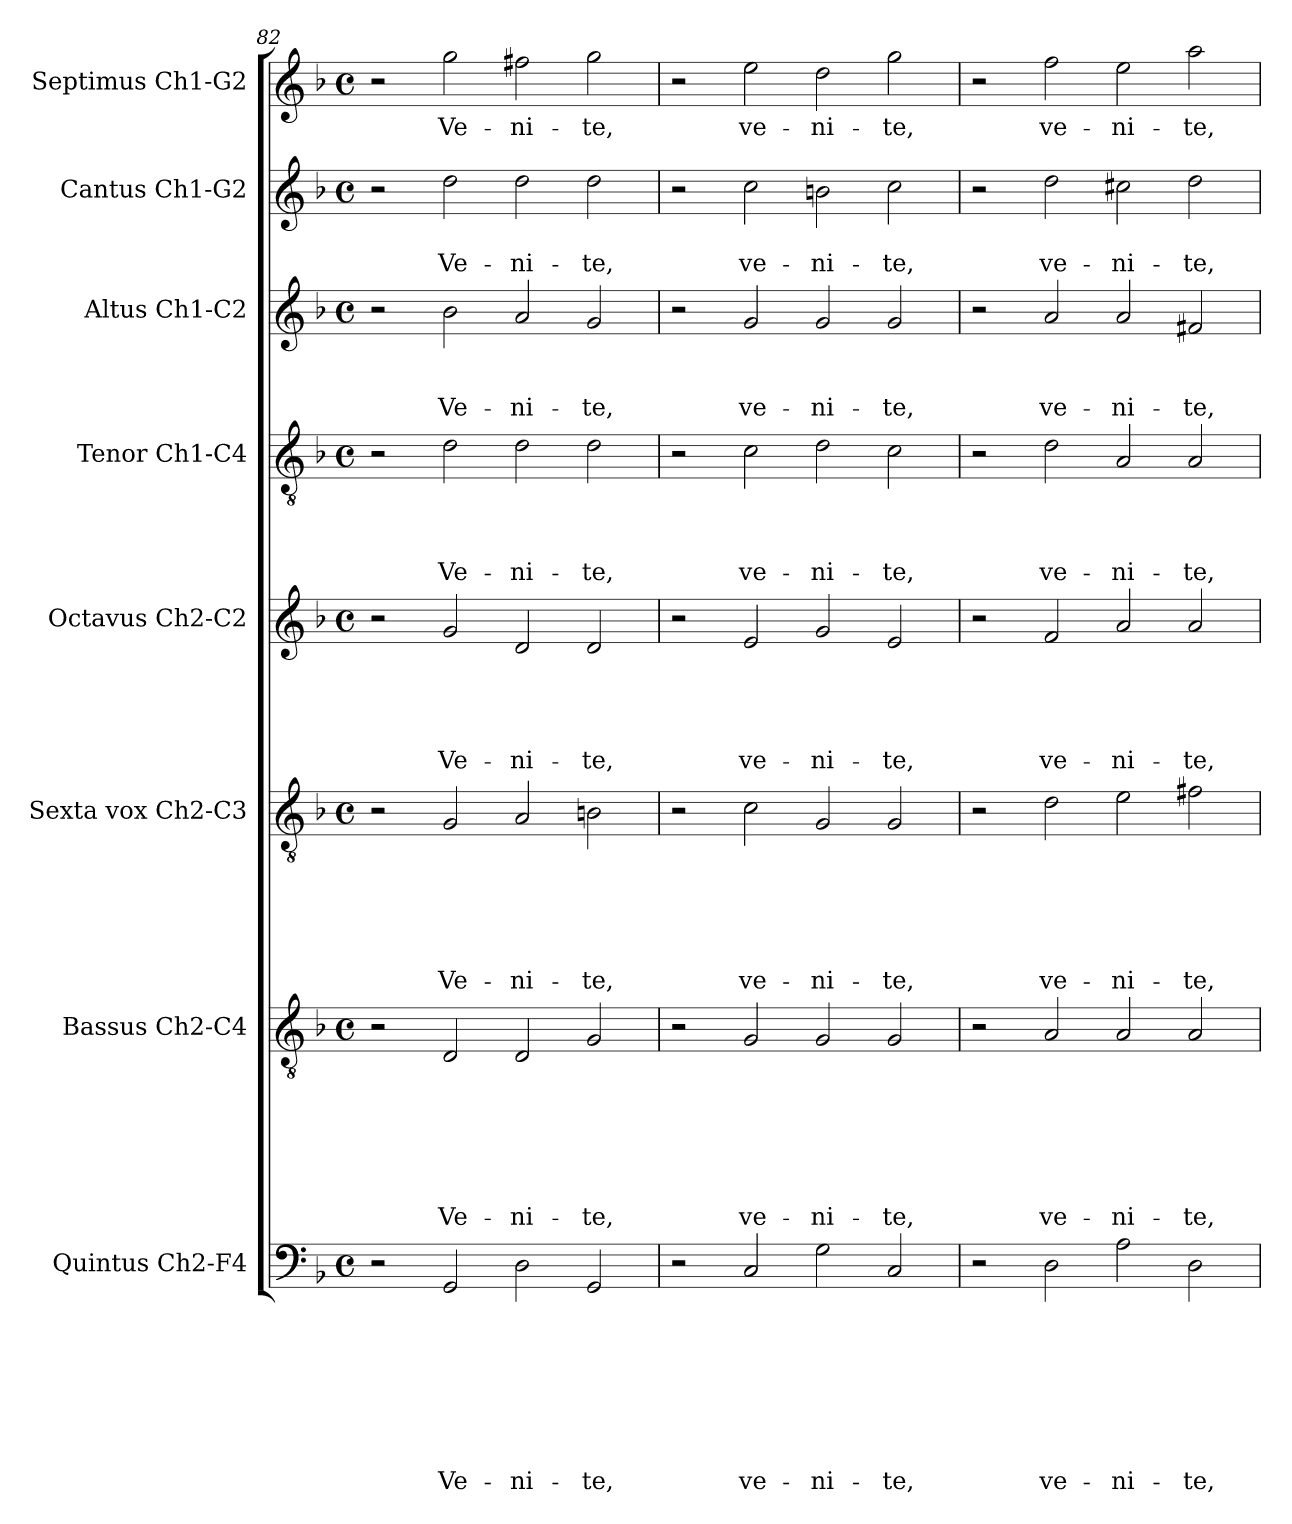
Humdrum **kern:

**kern	**text	**text	**text	**text	**text	**text	**text	**text	**kern	**text	**text	**text	**text	**text	**text	**text	**kern	**text	**text	**text	**text	**text	**text	**kern	**text	**text	**text	**text	**text	**kern	**text	**text	**text	**text	**kern	**text	**text	**text	**kern	**text	**text	**kern	**text
*part8	*part8	*part8	*part8	*part8	*part8	*part8	*part8	*part8	*part7	*part7	*part7	*part7	*part7	*part7	*part7	*part7	*part6	*part6	*part6	*part6	*part6	*part6	*part6	*part5	*part5	*part5	*part5	*part5	*part5	*part4	*part4	*part4	*part4	*part4	*part3	*part3	*part3	*part3	*part2	*part2	*part2	*part1	*part1
*staff8	*staff8	*staff8	*staff8	*staff8	*staff8	*staff8	*staff8	*staff8	*staff7	*staff7	*staff7	*staff7	*staff7	*staff7	*staff7	*staff7	*staff6	*staff6	*staff6	*staff6	*staff6	*staff6	*staff6	*staff5	*staff5	*staff5	*staff5	*staff5	*staff5	*staff4	*staff4	*staff4	*staff4	*staff4	*staff3	*staff3	*staff3	*staff3	*staff2	*staff2	*staff2	*staff1	*staff1
*I"Quintus Ch2-F4	*	*	*	*	*	*	*	*	*I"Bassus Ch2-C4	*	*	*	*	*	*	*	*I"Sexta vox  Ch2-C3	*	*	*	*	*	*	*I"Octavus Ch2-C2	*	*	*	*	*	*I"Tenor Ch1-C4	*	*	*	*	*I"Altus Ch1-C2	*	*	*	*I"Cantus Ch1-G2	*	*	*I"Septimus Ch1-G2	*
*	*	*	*	*	*	*	*	*	*I'B	*	*	*	*	*	*	*	*	*	*	*	*	*	*	*	*	*	*	*	*	*I'T	*	*	*	*	*I'A	*	*	*	*I'C	*	*	*	*
*clefF4	*	*	*	*	*	*	*	*	*clefGv2	*	*	*	*	*	*	*	*clefGv2	*	*	*	*	*	*	*clefG2	*	*	*	*	*	*clefGv2	*	*	*	*	*clefG2	*	*	*	*clefG2	*	*	*clefG2	*
*k[b-]	*	*	*	*	*	*	*	*	*k[b-]	*	*	*	*	*	*	*	*k[b-]	*	*	*	*	*	*	*k[b-]	*	*	*	*	*	*k[b-]	*	*	*	*	*k[b-]	*	*	*	*k[b-]	*	*	*k[b-]	*
*F:	*	*	*	*	*	*	*	*	*F:	*	*	*	*	*	*	*	*F:	*	*	*	*	*	*	*F:	*	*	*	*	*	*F:	*	*	*	*	*F:	*	*	*	*F:	*	*	*F:	*
*M4/4	*	*	*	*	*	*	*	*	*M4/4	*	*	*	*	*	*	*	*M4/4	*	*	*	*	*	*	*M4/4	*	*	*	*	*	*M4/4	*	*	*	*	*M4/4	*	*	*	*M4/4	*	*	*M4/4	*
*met(c)	*	*	*	*	*	*	*	*	*met(c)	*	*	*	*	*	*	*	*met(c)	*	*	*	*	*	*	*met(c)	*	*	*	*	*	*met(c)	*	*	*	*	*met(c)	*	*	*	*met(c)	*	*	*met(c)	*
=82	=82	=82	=82	=82	=82	=82	=82	=82	=82	=82	=82	=82	=82	=82	=82	=82	=82	=82	=82	=82	=82	=82	=82	=82	=82	=82	=82	=82	=82	=82	=82	=82	=82	=82	=82	=82	=82	=82	=82	=82	=82	=82	=82
2r	.	.	.	.	.	.	.	.	2r	.	.	.	.	.	.	.	2r	.	.	.	.	.	.	2r	.	.	.	.	.	2r	.	.	.	.	2r	.	.	.	2r	.	.	2r	.
!	!	!	!	!	!	!	!	!LO:LY:b	!	!	!	!	!	!	!	!LO:LY:b	!	!	!	!	!	!	!LO:LY:b	!	!	!	!	!	!LO:LY:b	!	!	!	!	!LO:LY:b	!	!	!	!LO:LY:b	!	!	!LO:LY:b	!	!LO:LY:b
2GG/	.	.	.	.	.	.	.	Ve-	2D/	.	.	.	.	.	.	Ve-	2G/	.	.	.	.	.	Ve-	2g/	.	.	.	.	Ve-	2d\	.	.	.	Ve-	2b-\	.	.	Ve-	2dd\	.	Ve-	2gg\	Ve-
!	!	!	!	!	!	!	!	!LO:LY:b	!	!	!	!	!	!	!	!LO:LY:b	!	!	!	!	!	!	!LO:LY:b	!	!	!	!	!	!LO:LY:b	!	!	!	!	!LO:LY:b	!	!	!	!LO:LY:b	!	!	!LO:LY:b	!	!LO:LY:b
2D\	.	.	.	.	.	.	.	-ni-	2D/	.	.	.	.	.	.	-ni-	2A/	.	.	.	.	.	-ni-	2d/	.	.	.	.	-ni-	2d\	.	.	.	-ni-	2a/	.	.	-ni-	2dd\	.	-ni-	2ff#X\	-ni-
!	!	!	!	!	!	!	!	!LO:LY:b	!	!	!	!	!	!	!	!LO:LY:b	!	!	!	!	!	!	!LO:LY:b	!	!	!	!	!	!LO:LY:b	!	!	!	!	!LO:LY:b	!	!	!	!LO:LY:b	!	!	!LO:LY:b	!	!LO:LY:b
2GG/	.	.	.	.	.	.	.	-te,	2G/	.	.	.	.	.	.	-te,	2Bn\	.	.	.	.	.	-te,	2d/	.	.	.	.	-te,	2d\	.	.	.	-te,	2g/	.	.	-te,	2dd\	.	-te,	2gg\	-te,
!!LO:LB:g=z
=83	=83	=83	=83	=83	=83	=83	=83	=83	=83	=83	=83	=83	=83	=83	=83	=83	=83	=83	=83	=83	=83	=83	=83	=83	=83	=83	=83	=83	=83	=83	=83	=83	=83	=83	=83	=83	=83	=83	=83	=83	=83	=83	=83
2r	.	.	.	.	.	.	.	.	2r	.	.	.	.	.	.	.	2r	.	.	.	.	.	.	2r	.	.	.	.	.	2r	.	.	.	.	2r	.	.	.	2r	.	.	2r	.
!	!	!	!	!	!	!	!	!LO:LY:b	!	!	!	!	!	!	!	!LO:LY:b	!	!	!	!	!	!	!LO:LY:b	!	!	!	!	!	!LO:LY:b	!	!	!	!	!LO:LY:b	!	!	!	!LO:LY:b	!	!	!LO:LY:b	!	!LO:LY:b
2C/	.	.	.	.	.	.	.	ve-	2G/	.	.	.	.	.	.	ve-	2c\	.	.	.	.	.	ve-	2e/	.	.	.	.	ve-	2c\	.	.	.	ve-	2g/	.	.	ve-	2cc\	.	ve-	2ee\	ve-
!	!	!	!	!	!	!	!	!LO:LY:b	!	!	!	!	!	!	!	!LO:LY:b	!	!	!	!	!	!	!LO:LY:b	!	!	!	!	!	!LO:LY:b	!	!	!	!	!LO:LY:b	!	!	!	!LO:LY:b	!	!	!LO:LY:b	!	!LO:LY:b
2G\	.	.	.	.	.	.	.	-ni-	2G/	.	.	.	.	.	.	-ni-	2G/	.	.	.	.	.	-ni-	2g/	.	.	.	.	-ni-	2d\	.	.	.	-ni-	2g/	.	.	-ni-	2bn\	.	-ni-	2dd\	-ni-
!	!	!	!	!	!	!	!	!LO:LY:b	!	!	!	!	!	!	!	!LO:LY:b	!	!	!	!	!	!	!LO:LY:b	!	!	!	!	!	!LO:LY:b	!	!	!	!	!LO:LY:b	!	!	!	!LO:LY:b	!	!	!LO:LY:b	!	!LO:LY:b
2C/	.	.	.	.	.	.	.	-te,	2G/	.	.	.	.	.	.	-te,	2G/	.	.	.	.	.	-te,	2e/	.	.	.	.	-te,	2c\	.	.	.	-te,	2g/	.	.	-te,	2cc\	.	-te,	2gg\	-te,
=84	=84	=84	=84	=84	=84	=84	=84	=84	=84	=84	=84	=84	=84	=84	=84	=84	=84	=84	=84	=84	=84	=84	=84	=84	=84	=84	=84	=84	=84	=84	=84	=84	=84	=84	=84	=84	=84	=84	=84	=84	=84	=84	=84
2r	.	.	.	.	.	.	.	.	2r	.	.	.	.	.	.	.	2r	.	.	.	.	.	.	2r	.	.	.	.	.	2r	.	.	.	.	2r	.	.	.	2r	.	.	2r	.
!	!	!	!	!	!	!	!	!LO:LY:b	!	!	!	!	!	!	!	!LO:LY:b	!	!	!	!	!	!	!LO:LY:b	!	!	!	!	!	!LO:LY:b	!	!	!	!	!LO:LY:b	!	!	!	!LO:LY:b	!	!	!LO:LY:b	!	!LO:LY:b
2D\	.	.	.	.	.	.	.	ve-	2A/	.	.	.	.	.	.	ve-	2d\	.	.	.	.	.	ve-	2f/	.	.	.	.	ve-	2d\	.	.	.	ve-	2a/	.	.	ve-	2dd\	.	ve-	2ff\	ve-
!	!	!	!	!	!	!	!	!LO:LY:b	!	!	!	!	!	!	!	!LO:LY:b	!	!	!	!	!	!	!LO:LY:b	!	!	!	!	!	!LO:LY:b	!	!	!	!	!LO:LY:b	!	!	!	!LO:LY:b	!	!	!LO:LY:b	!	!LO:LY:b
2A\	.	.	.	.	.	.	.	-ni-	2A/	.	.	.	.	.	.	-ni-	2e\	.	.	.	.	.	-ni-	2a/	.	.	.	.	-ni-	2A/	.	.	.	-ni-	2a/	.	.	-ni-	2cc#X\	.	-ni-	2ee\	-ni-
!	!	!	!	!	!	!	!	!LO:LY:b	!	!	!	!	!	!	!	!LO:LY:b	!	!	!	!	!	!	!LO:LY:b	!	!	!	!	!	!LO:LY:b	!	!	!	!	!LO:LY:b	!	!	!	!LO:LY:b	!	!	!LO:LY:b	!	!LO:LY:b
2D\	.	.	.	.	.	.	.	-te,	2A/	.	.	.	.	.	.	-te,	2f#X\	.	.	.	.	.	-te,	2a/	.	.	.	.	-te,	2A/	.	.	.	-te,	2f#X/	.	.	-te,	2dd\	.	-te,	2aa\	-te,
=	=	=	=	=	=	=	=	=	=	=	=	=	=	=	=	=	=	=	=	=	=	=	=	=	=	=	=	=	=	=	=	=	=	=	=	=	=	=	=	=	=	=	=
*-	*-	*-	*-	*-	*-	*-	*-	*-	*-	*-	*-	*-	*-	*-	*-	*-	*-	*-	*-	*-	*-	*-	*-	*-	*-	*-	*-	*-	*-	*-	*-	*-	*-	*-	*-	*-	*-	*-	*-	*-	*-	*-	*-
